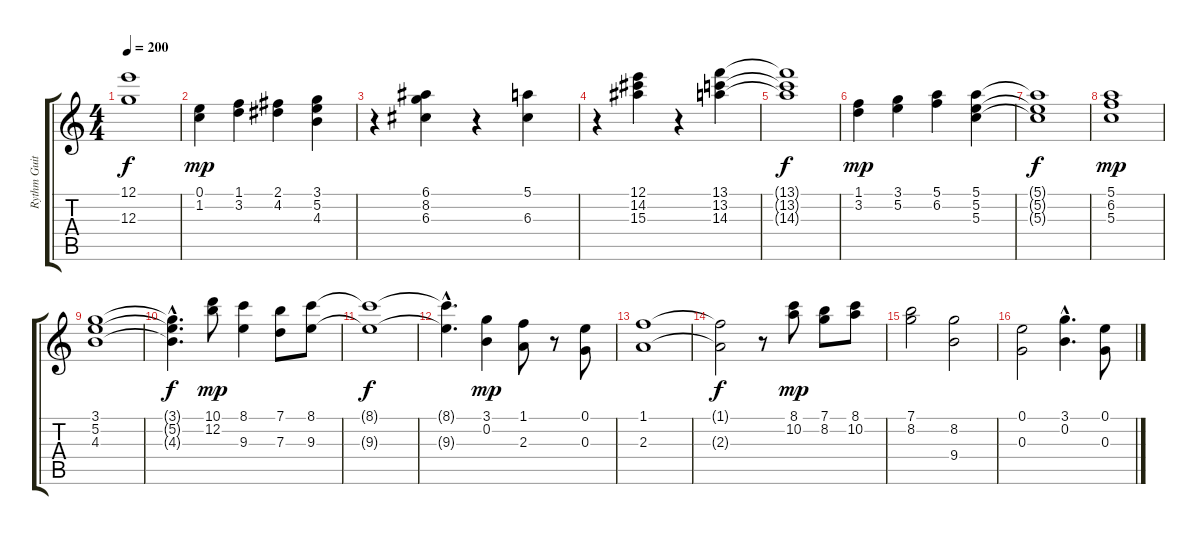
\track ("Rythm Guitar " "Rythm Guit") {instrument distortionguitar}
\staff {score tabs}
\tuning (E4 B3 G3 D3 A2 E2) {hide}
\ts (4 4)
\tempo 200
\clef g2
\ks c
(12.1{t} 12.3{t}).1{dy f} |
(0.1 1.2).4{dy mp} (1.1 3.2).4 (2.1 4.2).4 (3.1 5.2 4.3).4 |
r.4 (6.1 8.2 6.3).4 r.4 (5.1 6.3).4 |
r.4 (12.1 14.2 15.3).4 r.4 (13.1 13.2 14.3).4 |
(13.1{t} 13.2{t} 14.3{t}).1{dy f} |
(1.1 3.2).4{dy mp} (3.1 5.2).4 (5.1 6.2).4 (5.1 5.2 5.3).4 |
(5.1{t} 5.2{t} 5.3{t}).1{dy f} |
(5.1 6.2 5.3).1{dy mp} |
(3.1 5.2 4.3).1 |
(3.1{hac t} 5.2{hac t} 4.3{hac t}).4{d dy f} (10.1 12.2).8{dy mp} (8.1 9.3).4 (7.1 7.3).8 (8.1 9.3).8 |
(8.1{t} 9.3{t}).1{dy f} |
(8.1{hac t} 9.3{hac t}).4{d} (3.1 0.2).4{dy mp} (1.1 2.3).8 r.8 (0.1 0.3).8 |
(1.1 2.3).1 |
(1.1{t} 2.3{t}).2{dy f} r.8 (8.1 10.2).8{dy mp} (7.1 8.2).8 (8.1 10.2).8 |
(7.1 8.2).2 (8.2 9.4).2 |
(0.1 0.3).2 (3.1{hac} 0.2{hac}).4{d} (0.1 0.3).8
